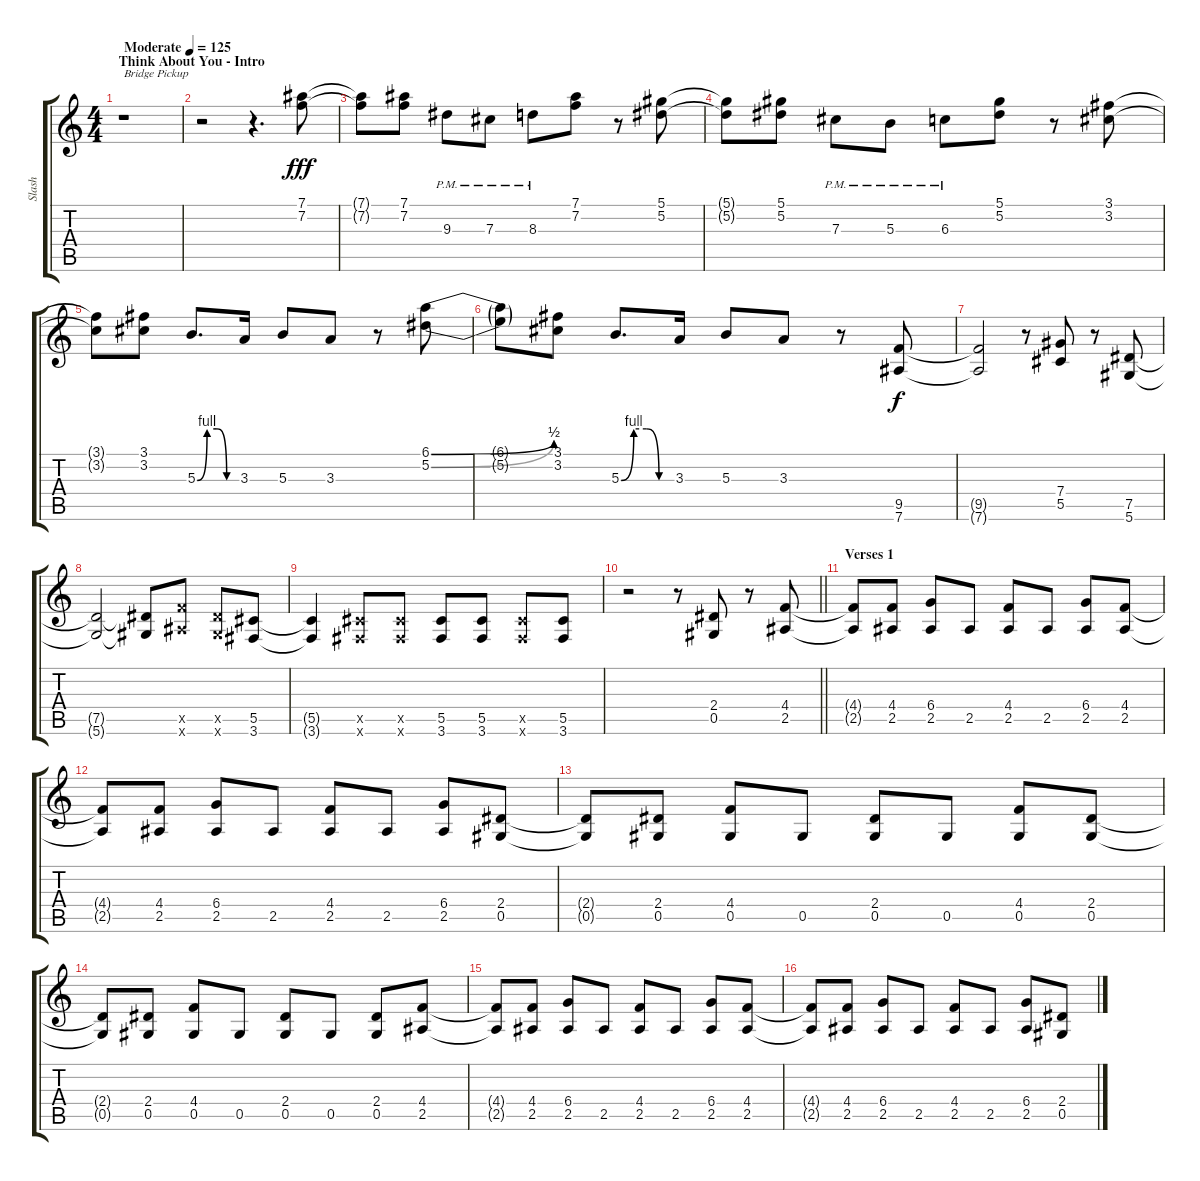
\track ("Slash" "Slash") {instrument distortionguitar}
\staff {score tabs}
\tuning (Eb4 Bb3 Gb3 Db3 Ab2 Eb2) {hide}
\ts (4 4)
\section ("" "Think About You - Intro")
\tempo (125 "Moderate")
\tempo 170
\tempo (125 "Moderate")
\clef g2
\ks c
r.1{txt "Bridge Pickup" dy fff volume 16 balance 8 instrument distortionguitar} |
r.2 r.4{d} (7.1 7.2).8 |
(7.1{t} 7.2{t}).8 (7.1 7.2).8 9.3{pm}.8 7.3{pm}.8 8.3{pm}.8 (7.1 7.2).8 r.8 (5.1 5.2).8 |
(5.1{t} 5.2{t}).8 (5.1 5.2).8 7.3{pm}.8 5.3{pm}.8 6.3{pm}.8 (5.1 5.2).8 r.8 (3.1 3.2).8 |
(3.1{t} 3.2{t}).8 (3.1 3.2).8 5.3{be (custom 0 0 15 4 30 4 45 0 60 0)}.8{d} 3.3.16 5.3.8 3.3.8 r.8 (6.1{be (bend 0 0 60 2)} 5.2{be (bend 0 0 60 2)}).8 |
(6.1{t} 5.2{t}).8 (3.1 3.2).8 5.3{be (custom 0 0 15 4 30 4 45 0 60 0)}.8{d} 3.3.16 5.3.8 3.3.8 r.8 (9.5 7.6).8{dy f volume 13 balance 12} |
(9.5{t} 7.6{t}).2 r.8 (7.4 5.5).8 r.8 (7.5 5.6).8 |
(7.5{t} 5.6{t}).2 (7.5{t} 5.6{t}).8 (9.5{x} 7.6{x}).8 (7.5{x} 5.6{x}).8 (5.5 3.6).8 |
(5.5{t} 3.6{t}).4 (5.5{x} 3.6{x}).8 (5.5{x} 3.6{x}).8 (5.5 3.6).8 (5.5 3.6).8 (5.5{x} 3.6{x}).8 (5.5 3.6).8 |
\barLineRight lightlight
r.2 r.8 (2.4 0.5).8{volume 13} r.8 (4.4 2.5).8 |
\section ("" "Verses 1")
(4.4{t} 2.5{t}).8 (4.4 2.5).8 (6.4 2.5).8 2.5.8 (4.4 2.5).8 2.5.8 (6.4 2.5).8 (4.4 2.5).8 |
(4.4{t} 2.5{t}).8 (4.4 2.5).8 (6.4 2.5).8 2.5.8 (4.4 2.5).8 2.5.8 (6.4 2.5).8 (2.4 0.5).8 |
(2.4{t} 0.5{t}).8 (2.4 0.5).8 (4.4 0.5).8 0.5.8 (2.4 0.5).8 0.5.8 (4.4 0.5).8 (2.4 0.5).8 |
(2.4{t} 0.5{t}).8 (2.4 0.5).8 (4.4 0.5).8 0.5.8 (2.4 0.5).8 0.5.8 (2.4 0.5).8 (4.4 2.5).8 |
(4.4{t} 2.5{t}).8 (4.4 2.5).8 (6.4 2.5).8 2.5.8 (4.4 2.5).8 2.5.8 (6.4 2.5).8 (4.4 2.5).8 |
(4.4{t} 2.5{t}).8 (4.4 2.5).8 (6.4 2.5).8 2.5.8 (4.4 2.5).8 2.5.8 (6.4 2.5).8 (2.4 0.5).8
